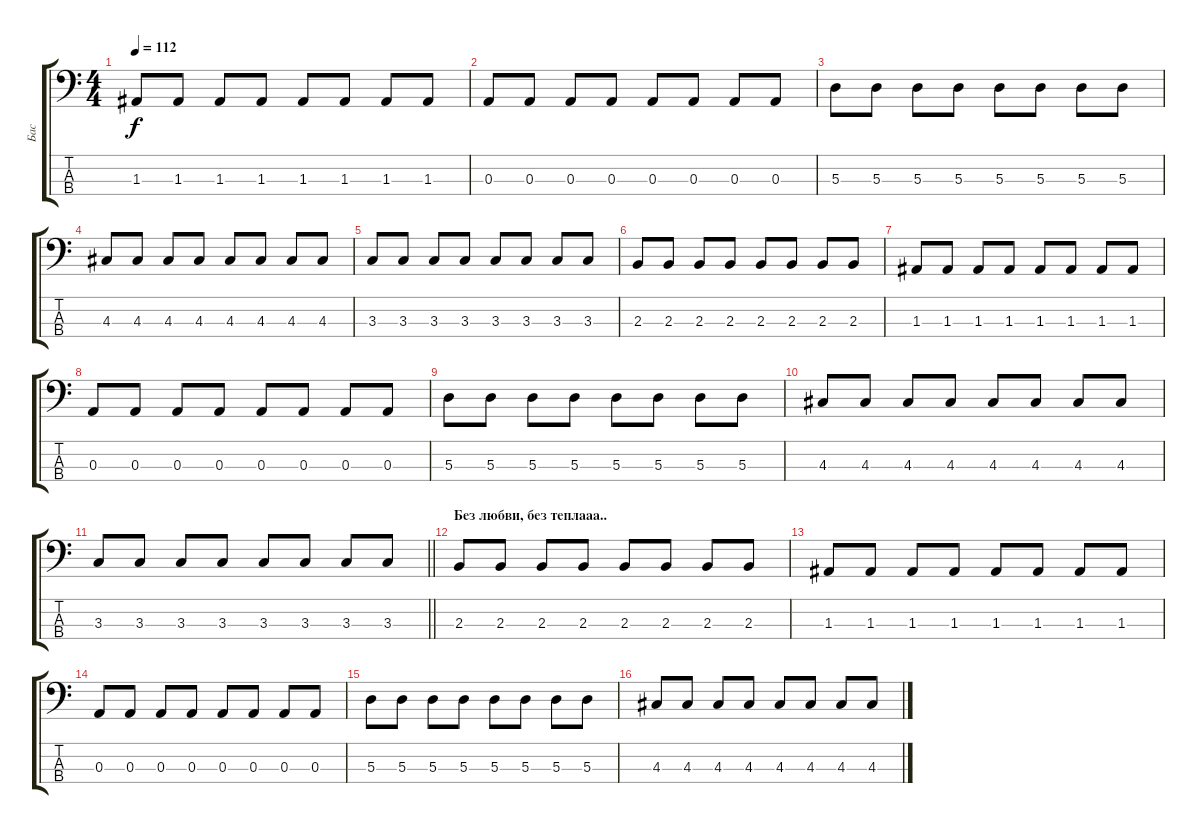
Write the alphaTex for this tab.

\track ("Бас" "Бас") {instrument electricbasspick}
\staff {score tabs}
\tuning (G2 D2 A1 E1) {hide}
\ts (4 4)
\tempo 112
\clef f4
\ks c
1.3.8{dy f} 1.3.8 1.3.8 1.3.8 1.3.8 1.3.8 1.3.8 1.3.8 |
0.3.8 0.3.8 0.3.8 0.3.8 0.3.8 0.3.8 0.3.8 0.3.8 |
5.3.8 5.3.8 5.3.8 5.3.8 5.3.8 5.3.8 5.3.8 5.3.8 |
4.3.8 4.3.8 4.3.8 4.3.8 4.3.8 4.3.8 4.3.8 4.3.8 |
3.3.8 3.3.8 3.3.8 3.3.8 3.3.8 3.3.8 3.3.8 3.3.8 |
2.3.8 2.3.8 2.3.8 2.3.8 2.3.8 2.3.8 2.3.8 2.3.8 |
1.3.8 1.3.8 1.3.8 1.3.8 1.3.8 1.3.8 1.3.8 1.3.8 |
0.3.8 0.3.8 0.3.8 0.3.8 0.3.8 0.3.8 0.3.8 0.3.8 |
5.3.8 5.3.8 5.3.8 5.3.8 5.3.8 5.3.8 5.3.8 5.3.8 |
4.3.8 4.3.8 4.3.8 4.3.8 4.3.8 4.3.8 4.3.8 4.3.8 |
\barLineRight lightlight
3.3.8 3.3.8 3.3.8 3.3.8 3.3.8 3.3.8 3.3.8 3.3.8 |
\section ("" "Без любви, без теплааа..")
2.3.8 2.3.8 2.3.8 2.3.8 2.3.8 2.3.8 2.3.8 2.3.8 |
1.3.8 1.3.8 1.3.8 1.3.8 1.3.8 1.3.8 1.3.8 1.3.8 |
0.3.8 0.3.8 0.3.8 0.3.8 0.3.8 0.3.8 0.3.8 0.3.8 |
5.3.8 5.3.8 5.3.8 5.3.8 5.3.8 5.3.8 5.3.8 5.3.8 |
4.3.8 4.3.8 4.3.8 4.3.8 4.3.8 4.3.8 4.3.8 4.3.8
